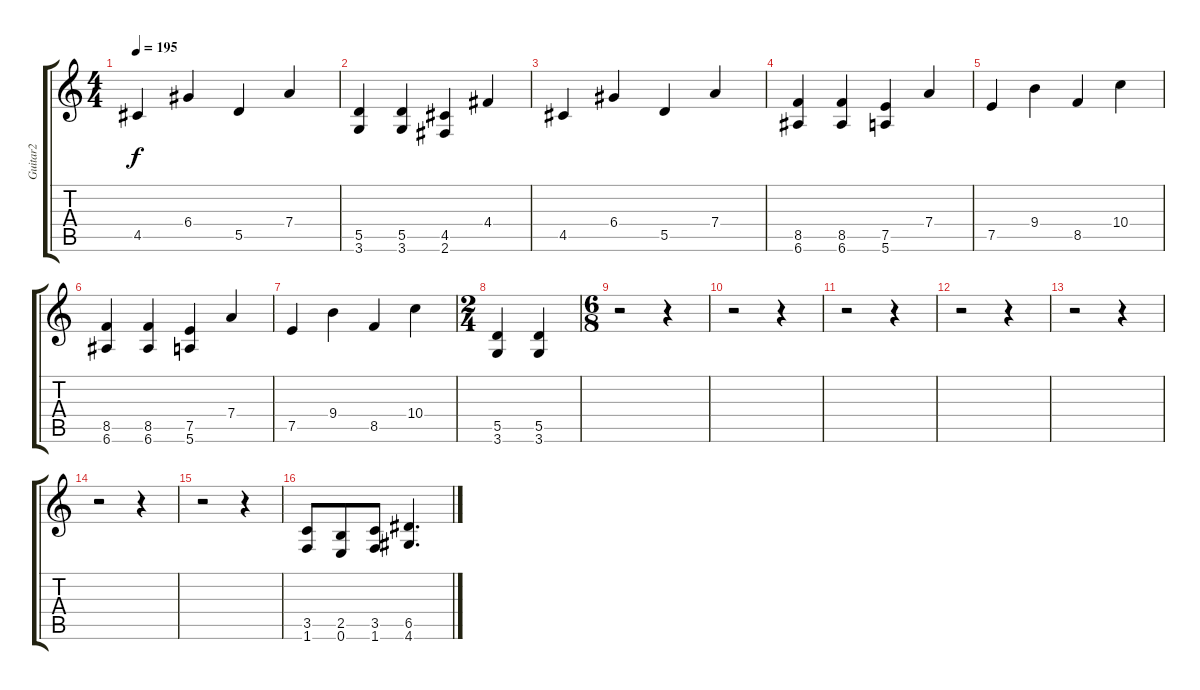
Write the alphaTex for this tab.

\track ("Guitar2" "Guitar2") {instrument distortionguitar}
\staff {score tabs}
\tuning (E4 B3 G3 D3 A2 E2) {hide}
\ts (4 4)
\tempo 195
\clef g2
\ks c
4.5.4{dy f} 6.4.4 5.5.4 7.4.4 |
(5.5 3.6).4 (5.5 3.6).4 (4.5 2.6).4 4.4.4 |
4.5.4 6.4.4 5.5.4 7.4.4 |
(8.5 6.6).4 (8.5 6.6).4 (7.5 5.6).4 7.4.4 |
7.5.4 9.4.4 8.5.4 10.4.4 |
(8.5 6.6).4 (8.5 6.6).4 (7.5 5.6).4 7.4.4 |
7.5.4 9.4.4 8.5.4 10.4.4 |
\ts (2 4)
(5.5 3.6).4 (5.5 3.6).4 |
\ts (6 8)
r.2 r.4 |
r.2 r.4 |
r.2 r.4 |
r.2 r.4 |
r.2 r.4 |
r.2 r.4 |
r.2 r.4 |
(3.5 1.6).8 (2.5 0.6).8 (3.5 1.6).8 (6.5 4.6).4{d}
